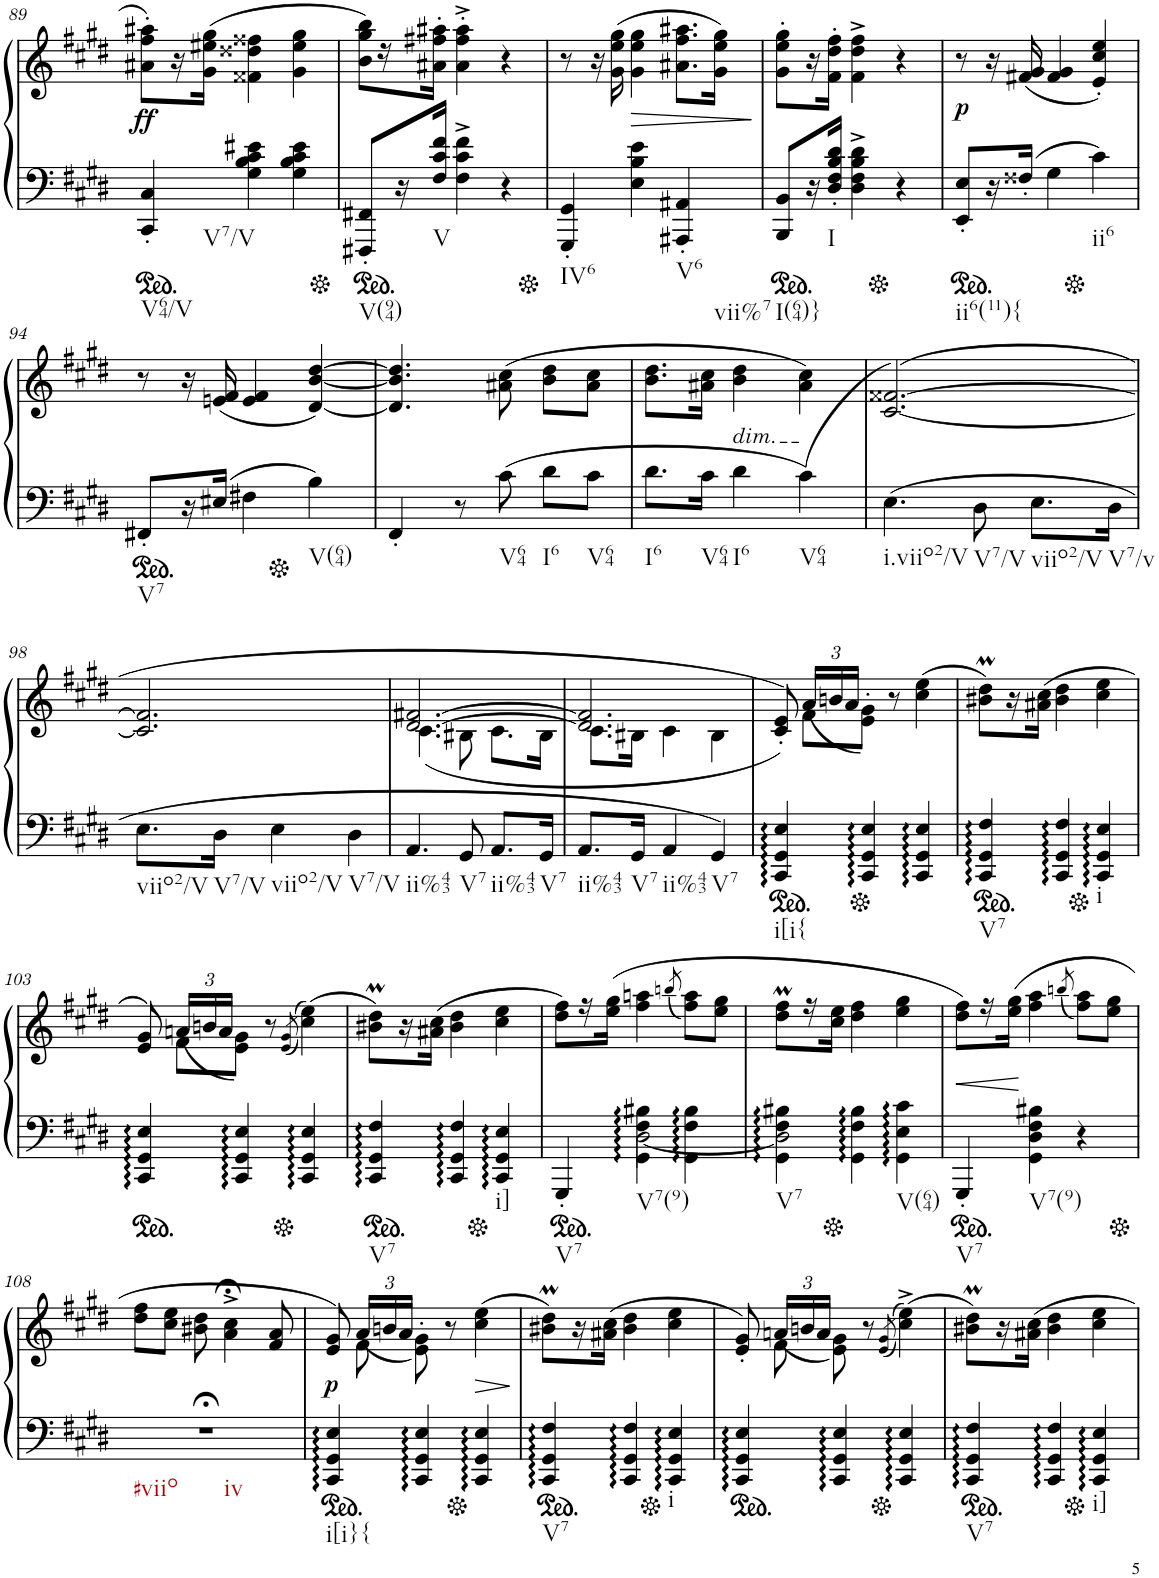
**kern	**kern	**dynam
*part2	*part1	*part1
*staff2	*staff1	*staff1
*I"piano	*I"piano	*
*I'Pno	*I'Pno	*
!!LO:PB:g=z
*clefF4	*clefG2	*
*k[f#c#g#d#]	*k[f#c#g#d#]	*
*c#:	*c#:	*
*M3/4	*M3/4	*
*ped	*	*
=89	=89	=89
!LO:TX:b:t=V64/V	!	!
!LO:TX:b:t=V7/V	!	!
!	!	!LO:DY:b
4CC#/' 4C#/'	8a#X\' 8ff#\' 8aa#X\'L	ff
.	16r	.
.	(16g#\ 16ee#X\ 16gg#\JJ	.
4G#\ 4B\ 4c#\ 4e#X\	4f##X\ 4dd##X\ 4ff##X\	.
4G#\ 4B\ 4c#\ 4e#\	4g#\ 4ee#\ 4gg#\	.
=90	=90	=90
*Xped	*	*
*ped	*	*
!LO:TX:b:t=V(94)	!	!
8FFF#X/' 8FF#X/'L	8b\ 8gg#\ 8bb\L)	.
16r	16r	.
!LO:TX:b:t=V	!	!
16F#/ 16c#/ 16f#/JJ	16a#X\' 16ff#X\' 16aa#X\'JJ	.
4F#\^ 4c#\^ 4f#\^	4a#\'^ 4ff#\'^ 4aa#\'^	.
4r	4r	.
=91	=91	=91
*Xped	*	*
!LO:TX:b:t=IV6	!	!
4GGG#/' 4GG#/'	8r	.
.	16r	.
.	(16g#\ 16ee\ 16gg#\	.
!	!	!LO:HP:b
4E\ 4B\ 4e\	4g#\ 4ee\ 4gg#\	>
!LO:TX:b:t=V6	!	!
!LO:TX:b:t=vii%7	!	!
4AAA#X/' 4AA#X/'	8.a#X\ 8.ff#\ 8.aa#X\L	.
.	16g#\ 16ee\ 16gg#\Jk)	.
.	.	]
=92	=92	=92
*ped	*	*
!LO:TX:b:t=I(64)}	!	!
8BBB/ 8BB/L	8g#\' 8ee\' 8gg#\'L	.
16r	16r	.
!LO:TX:b:t=I	!	!
16D#/' 16F#/' 16B/' 16d#/'JJ	16f#\' 16dd#\' 16ff#\'JJ	.
4D#\^ 4F#\^ 4B\^ 4d#\^	4f#\^ 4dd#\^ 4ff#\^	.
*Xped	*	*
4r	4r	.
=93	=93	=93
*ped	*	*
!LO:TX:b:t=ii6(11){	!	!
!	!	!LO:DY:b
8EE/' 8E/'L	8r	p
16r	16r	.
(16F##X'/JJ	(16f#X/ 16g#/	.
4G#\	4f#/ 4g#/	.
*Xped	*	*
!LO:TX:b:t=ii6	!	!
4c#\)	4e/' 4cc#/' 4ee/')	.
!!LO:LB:g=z
=94	=94	=94
*ped	*	*
!LO:TX:b:t=V7	!	!
8FF#X'/L	8r	.
16r	16r	.
(16E#X/JJ	(16en/ 16f#/	.
4F#X\	4e/ 4f#/	.
*Xped	*	*
!LO:TX:b:t=V(64)	!	!
4B\)	[4d#/ [4b/ [4dd#/)	.
=95	=95	=95
4FF#'/	4.d#/] 4.b/] 4.dd#/]	.
8r	.	.
!LO:TX:b:t=V64	!	!
(8c#\	(8a#X\ 8cc#\	.
!LO:TX:b:t=I6	!	!
8d#\L	8b\ 8dd#\L	.
!LO:TX:b:t=V64	!	!
8c#\J	8a#\ 8cc#\J	.
=96	=96	=96
!LO:TX:b:t=I6	!	!
8.d#\L	8.b\ 8.dd#\L	.
!LO:TX:b:t=V64	!	!
16c#\Jk	16a#X\ 16cc#\Jk	.
!	!LO:TX:b:i:t=dim.	!
!LO:TX:b:t=I6	!	!
4d#\	4b\ 4dd#\	.
!LO:TX:b:t=V64	!	!
(4c#\)	4a#\ 4cc#\)	.
=97	=97	=97
!LO:TX:b:t=i.viio2/V	!	!
4.E\	(([2.c#/ [2.f##X/	.
!LO:TX:b:t=V7/V	!	!
8D#\	.	.
!LO:TX:b:t=viio2/V	!	!
8.E\L	.	.
!LO:TX:b:t=V7/v	!	!
16D#\Jk	.	.
!!LO:LB:g=z
=98	=98	=98
!LO:TX:b:t=viio2/V	!	!
8.E\L	2.c#/] 2.f##/]	.
!LO:TX:b:t=V7/V	!	!
16D#\Jk	.	.
!LO:TX:b:t=viio2/V	!	!
4E\	.	.
!LO:TX:b:t=V7/V	!	!
4D#\	.	.
=99	=99	=99
*	*^	*
!LO:TX:b:t=ii%43	!	!	!
4.AA/	[2.d#/ [2.f#X/	(4.c#\	.
!LO:TX:b:t=V7	!	!	!
8GG#/	.	8B#X\	.
!LO:TX:b:t=ii%43	!	!	!
8.AA/L	.	8.c#\L	.
!LO:TX:b:t=V7	!	!	!
16GG#/Jk	.	16B#\Jk	.
=100	=100	=100	=100
!LO:TX:b:t=ii%43	!	!	!
8.AA/L	2.d#/] 2.f#/]	8.c#\L	.
!LO:TX:b:t=V7	!	!	!
16GG#/Jk	.	16B#X\Jk	.
!LO:TX:b:t=ii%43	!	!	!
4AA/	.	4c#\	.
!LO:TX:b:t=V7	!	!	!
4GG#/)	.	4B#\	.
=101	=101	=101	=101
*ped	*	*	*
!LO:TX:b:t=i[i{	!	!	!
4CC#/ 4GG#/ 4E/	8c#/' 8e/'))	8ryy	.
*	*Xbrackettup	*	*
.	(24a/LL	8f#\L	.
.	24bn/	.	.
.	24a/JJ	.	.
*Xped	*	*	*
4CC#/ 4GG#/ 4E/	8ryy	8e\'> 8g#\'>J)	.
.	8r	4.ryy	.
4CC#/ 4GG#/ 4E/	(4cc#\ 4ee\	.	.
*	*v	*v	*
=102	=102	=102
*ped	*	*
!LO:TX:b:t=V7	!	!
4CC#/ 4GG#/ 4F#/	8b#X\M 8dd#\ML)	.
.	16r	.
.	(16a#X\ 16cc#\JJ	.
4CC#/ 4GG#/ 4F#/	4b#\ 4dd#\	.
*Xped	*	*
!LO:TX:b:t=i	!	!
4CC#/ 4GG#/ 4E/	4cc#\ 4ee\	.
!!LO:LB:g=z
=103	=103	=103
*ped	*	*
*	*^	*
4CC#/ 4GG#/ 4E/	8e/ 8g#/)	8ryy	.
.	(24an/LL	8f#\L	.
.	24bn/	.	.
.	24a/JJ	.	.
4CC#/ 4GG#/ 4E/	8ryy	8e\ 8g#\J)	.
.	8r	4.ryy	.
.	((>8qe/ 8qg#/	.	.
*Xped	*	*	*
4CC#/ 4GG#/ 4E/	(4cc#\ 4ee\))	.	.
*	*v	*v	*
=104	=104	=104
*ped	*	*
!LO:TX:b:t=V7	!	!
4CC#/ 4GG#/ 4F#/	8b#X\M 8dd#\ML)	.
.	16r	.
.	(16a#X\ 16cc#\JJ	.
4CC#/ 4GG#/ 4F#/	4b#\ 4dd#\	.
*Xped	*	*
!LO:TX:b:t=i]	!	!
4CC#/ 4GG#/ 4E/	4cc#\ 4ee\	.
=105	=105	=105
*ped	*	*
*^	*	*
!LO:TX:b:t=V7	!	!	!
4GGG#'/	4ryy	8dd#\ 8ff#\L)	.
.	.	16r	.
.	.	(16ee\ 16gg#\JJ	.
!LO:TX:b:t=V7(9)	!	!	!
[2D#\	4GG#\ 4F#\ 4B#X\	4ff#\ 4aan\	.
.	.	(8qbbn/	.
.	4GG#\ 4F#\ 4B#\	8ff#\ 8aa\L)	.
.	.	8ee\ 8gg#\J	.
=106	=106	=106	=106
!LO:TX:b:t=V7	!	!	!
2D#\]	4GG#\ 4F#\ 4B#X\	8dd#\M 8ff#\ML	.
.	.	16r	.
.	.	16cc#\ 16ee\JJ	.
*Xped	*	*	*
.	4GG#\ 4F#\ 4B#\	4dd#\ 4ff#\	.
!LO:TX:b:t=V(64)	!	!	!
4ryy	4GG#\ 4E\ 4c#\	4ee\ 4gg#\	.
*v	*v	*	*
=107	=107	=107
*ped	*	*
*^	*	*
!LO:TX:b:t=V7	!	!	!
!	!	!	!LO:HP:b
*v	*v	*	*
4GGG#'/	8dd#\ 8ff#\L)	<
.	16r	.
.	(16ee\ 16gg#\JJ	.
!LO:TX:b:t=V7(9)	!	!
4GG#\ 4D#\ 4F#\ 4B#X\	4ff#\ 4aa\	[
.	(8qbbn/	.
4r	8ff#\ 8aa\L)	.
.	8ee\ 8gg#\J	.
!!LO:LB:g=z
=108	=108	=108
*Xped	*	*
!LO:TX:b:t=#viio	!	!
!LO:TX:b:t=iv	!	!
2.r;<	8dd#\ 8ff#\L	.
.	8cc#\ 8ee\J	.
.	8b#X\ 8dd#\	.
.	4a\;<^ 4cc#\;<^	.
.	8f#/ 8a/	.
=109	=109	=109
*ped	*	*
*	*^	*
!LO:TX:b:t=i[i}{	!	!	!
!	!	!	!LO:DY:b
4CC#/ 4GG#/ 4E/	8e/ 8g#/)	8ryy	p
.	(24a/LL	8f#\	.
.	24bn/	.	.
.	24a/JJ	.	.
4CC#/ 4GG#/ 4E/	8ryy	8e\'> 8g#\'>)	.
.	8r	4.ryy	.
*Xped	*	*	*
!	!	!	!LO:HP:b
4CC#/ 4GG#/ 4E/	(4cc#\ 4ee\	.	>
*	*v	*v	*
.	.	]
=110	=110	=110
*ped	*	*
!LO:TX:b:t=V7	!	!
4CC#/ 4GG#/ 4F#/	8b#X\M 8dd#\ML)	.
.	16r	.
.	(16a#X\ 16cc#\JJ	.
4CC#/ 4GG#/ 4F#/	4b#\ 4dd#\	.
*Xped	*	*
!LO:TX:b:t=i	!	!
4CC#/ 4GG#/ 4E/	4cc#\ 4ee\	.
=111	=111	=111
*ped	*	*
*	*^	*
4CC#/ 4GG#/ 4E/	8e/' 8g#/')	8ryy	.
.	(24an/LL	8f#\	.
.	24bn/	.	.
.	24a/JJ	.	.
4CC#/ 4GG#/ 4E/	8ryy	8e\ 8g#\)	.
.	8r	4.ryy	.
.	(>(8qe/ 8qg#/	.	.
*Xped	*	*	*
4CC#/ 4GG#/ 4E/	(4cc#\^ 4ee\^))	.	.
*	*v	*v	*
=112	=112	=112
*ped	*	*
!LO:TX:b:t=V7	!	!
4CC#/ 4GG#/ 4F#/	8b#X\M 8dd#\ML)	.
.	16r	.
.	16a#X\ 16cc#\JJ	.
4CC#/ 4GG#/ 4F#/	4b#\ 4dd#\	.
*Xped	*	*
!LO:TX:b:t=i]	!	!
4CC#/ 4GG#/ 4E/	4cc#\ 4ee\	.
=	=	=
*-	*-	*-
